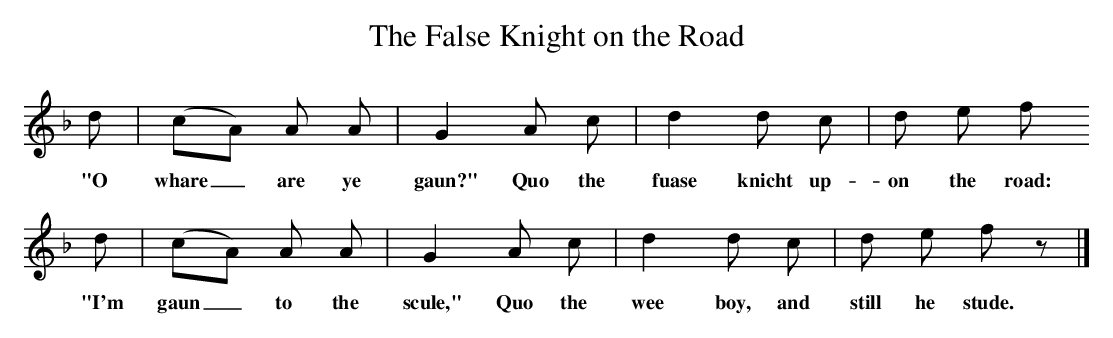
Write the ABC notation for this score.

X:1
T:The False Knight on the Road
L:1/16     %
K:F
d2 |(c2A2) A2 A2 |G4 A2 c2 |d4 d2 c2 | d2 e2 f2
w:"O whare_ are ye gaun?" Quo the fuase knicht up-on the road:
d2 |(c2A2) A2 A2 |G4 A2 c2 |d4 d2 c2 | d2 e2 f2 z2 |]
w: "I'm gaun_ to the scule," Quo the wee boy, and still he stude.
